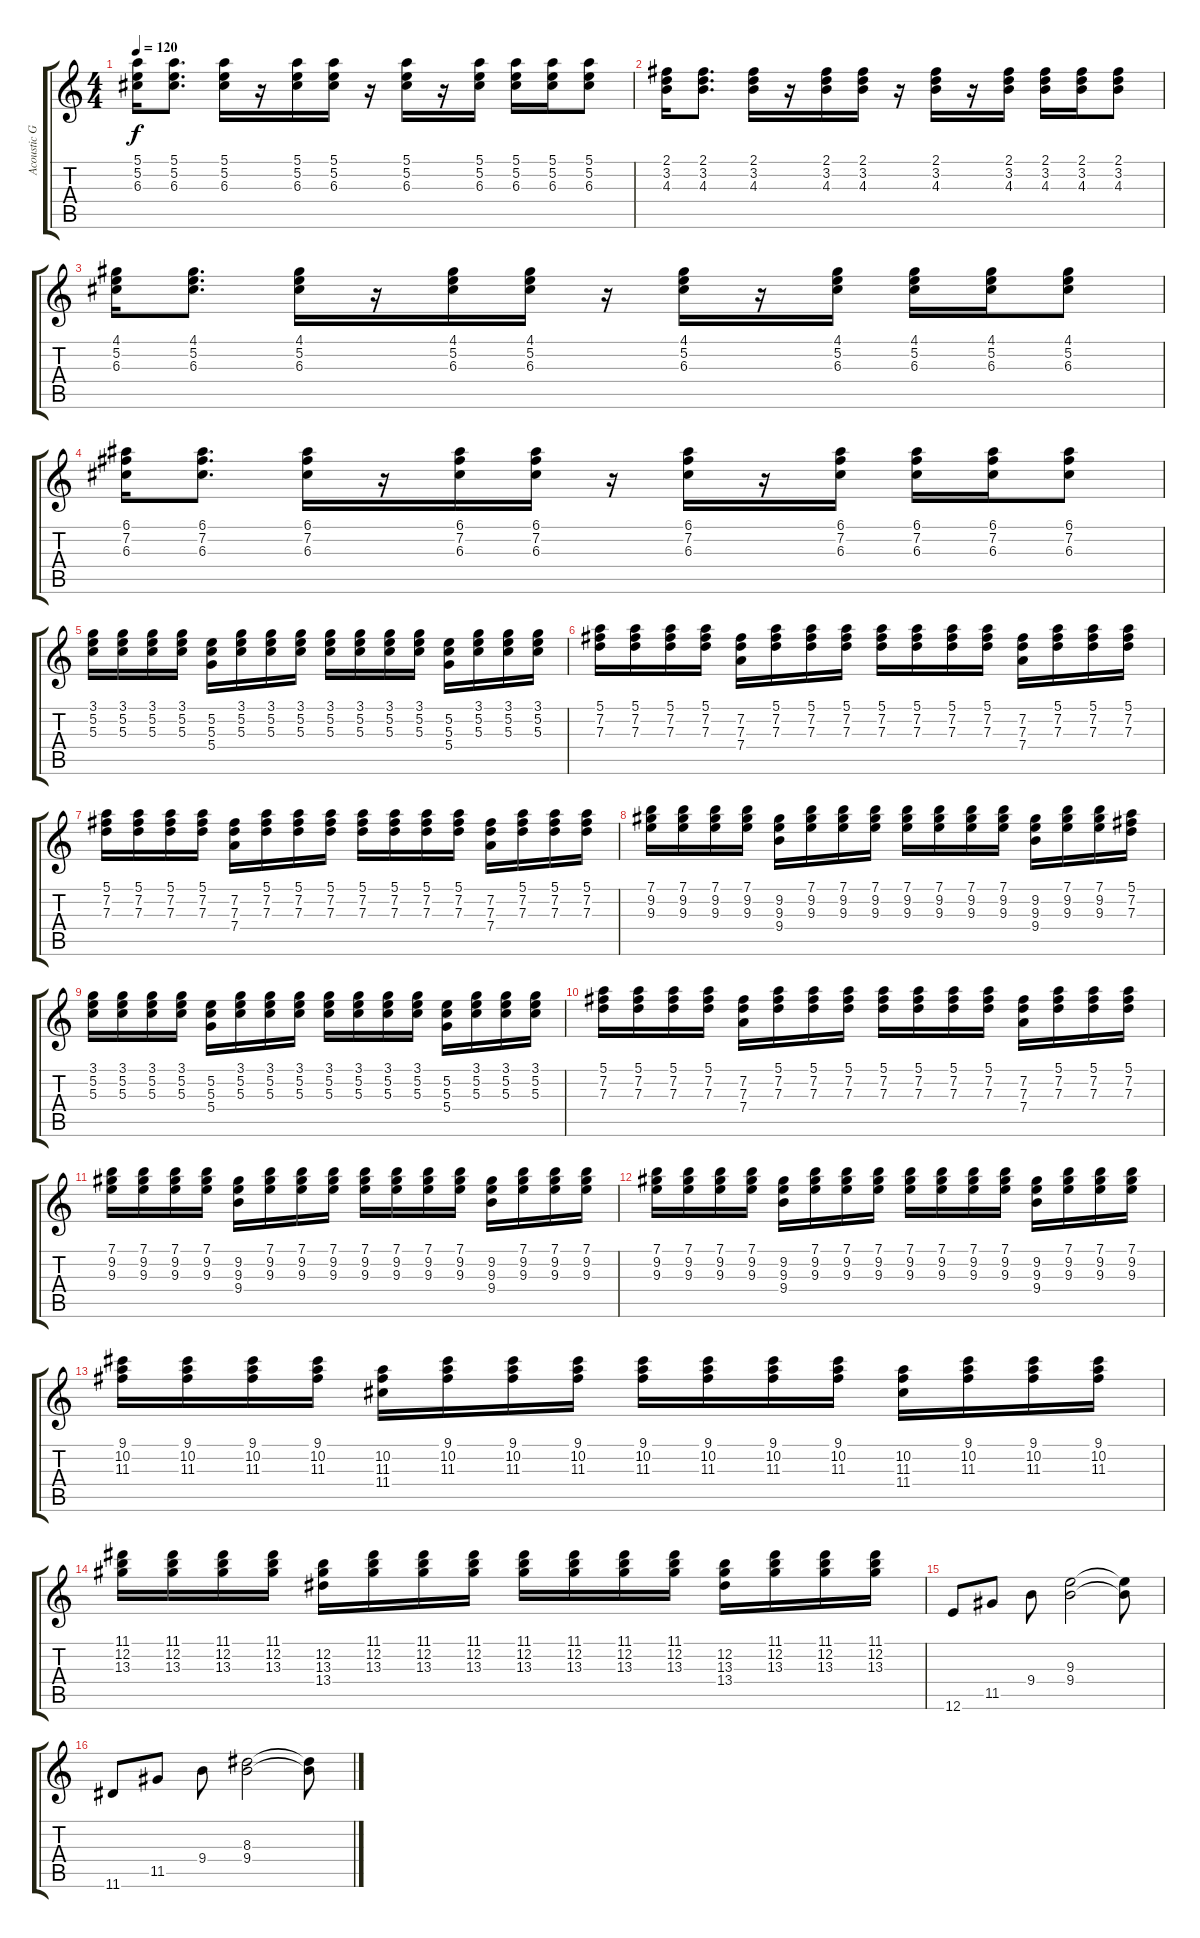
\track ("Acoustic Guitar 1" "Acoustic G") {instrument acousticguitarsteel}
\staff {score tabs}
\tuning (E4 B3 G3 D3 A2 E2) {hide}
\ts (4 4)
\tempo 120
\clef g2
\ks c
(5.1 5.2 6.3).16{dy f} (5.1 5.2 6.3).8{d} (5.1 5.2 6.3).16 r.16 (5.1 5.2 6.3).16 (5.1 5.2 6.3).16 r.16 (5.1 5.2 6.3).16 r.16 (5.1 5.2 6.3).16 (5.1 5.2 6.3).16 (5.1 5.2 6.3).16 (5.1 5.2 6.3).8 |
(2.1 3.2 4.3).16 (2.1 3.2 4.3).8{d} (2.1 3.2 4.3).16 r.16 (2.1 3.2 4.3).16 (2.1 3.2 4.3).16 r.16 (2.1 3.2 4.3).16 r.16 (2.1 3.2 4.3).16 (2.1 3.2 4.3).16 (2.1 3.2 4.3).16 (2.1 3.2 4.3).8 |
(4.1 5.2 6.3).16 (4.1 5.2 6.3).8{d} (4.1 5.2 6.3).16 r.16 (4.1 5.2 6.3).16 (4.1 5.2 6.3).16 r.16 (4.1 5.2 6.3).16 r.16 (4.1 5.2 6.3).16 (4.1 5.2 6.3).16 (4.1 5.2 6.3).16 (4.1 5.2 6.3).8 |
(6.1 7.2 6.3).16 (6.1 7.2 6.3).8{d} (6.1 7.2 6.3).16 r.16 (6.1 7.2 6.3).16 (6.1 7.2 6.3).16 r.16 (6.1 7.2 6.3).16 r.16 (6.1 7.2 6.3).16 (6.1 7.2 6.3).16 (6.1 7.2 6.3).16 (6.1 7.2 6.3).8 |
(3.1 5.2 5.3).16 (3.1 5.2 5.3).16 (3.1 5.2 5.3).16 (3.1 5.2 5.3).16 (5.2 5.3 5.4).16 (3.1 5.2 5.3).16 (3.1 5.2 5.3).16 (3.1 5.2 5.3).16 (3.1 5.2 5.3).16 (3.1 5.2 5.3).16 (3.1 5.2 5.3).16 (3.1 5.2 5.3).16 (5.2 5.3 5.4).16 (3.1 5.2 5.3).16 (3.1 5.2 5.3).16 (3.1 5.2 5.3).16 |
(5.1 7.2 7.3).16 (5.1 7.2 7.3).16 (5.1 7.2 7.3).16 (5.1 7.2 7.3).16 (7.2 7.3 7.4).16 (5.1 7.2 7.3).16 (5.1 7.2 7.3).16 (5.1 7.2 7.3).16 (5.1 7.2 7.3).16 (5.1 7.2 7.3).16 (5.1 7.2 7.3).16 (5.1 7.2 7.3).16 (7.2 7.3 7.4).16 (5.1 7.2 7.3).16 (5.1 7.2 7.3).16 (5.1 7.2 7.3).16 |
(5.1 7.2 7.3).16 (5.1 7.2 7.3).16 (5.1 7.2 7.3).16 (5.1 7.2 7.3).16 (7.2 7.3 7.4).16 (5.1 7.2 7.3).16 (5.1 7.2 7.3).16 (5.1 7.2 7.3).16 (5.1 7.2 7.3).16 (5.1 7.2 7.3).16 (5.1 7.2 7.3).16 (5.1 7.2 7.3).16 (7.2 7.3 7.4).16 (5.1 7.2 7.3).16 (5.1 7.2 7.3).16 (5.1 7.2 7.3).16 |
(7.1 9.2 9.3).16 (7.1 9.2 9.3).16 (7.1 9.2 9.3).16 (7.1 9.2 9.3).16 (9.2 9.3 9.4).16 (7.1 9.2 9.3).16 (7.1 9.2 9.3).16 (7.1 9.2 9.3).16 (7.1 9.2 9.3).16 (7.1 9.2 9.3).16 (7.1 9.2 9.3).16 (7.1 9.2 9.3).16 (9.2 9.3 9.4).16 (7.1 9.2 9.3).16 (7.1 9.2 9.3).16 (5.1 7.2 7.3).16 |
(3.1 5.2 5.3).16 (3.1 5.2 5.3).16 (3.1 5.2 5.3).16 (3.1 5.2 5.3).16 (5.2 5.3 5.4).16 (3.1 5.2 5.3).16 (3.1 5.2 5.3).16 (3.1 5.2 5.3).16 (3.1 5.2 5.3).16 (3.1 5.2 5.3).16 (3.1 5.2 5.3).16 (3.1 5.2 5.3).16 (5.2 5.3 5.4).16 (3.1 5.2 5.3).16 (3.1 5.2 5.3).16 (3.1 5.2 5.3).16 |
(5.1 7.2 7.3).16 (5.1 7.2 7.3).16 (5.1 7.2 7.3).16 (5.1 7.2 7.3).16 (7.2 7.3 7.4).16 (5.1 7.2 7.3).16 (5.1 7.2 7.3).16 (5.1 7.2 7.3).16 (5.1 7.2 7.3).16 (5.1 7.2 7.3).16 (5.1 7.2 7.3).16 (5.1 7.2 7.3).16 (7.2 7.3 7.4).16 (5.1 7.2 7.3).16 (5.1 7.2 7.3).16 (5.1 7.2 7.3).16 |
(7.1 9.2 9.3).16 (7.1 9.2 9.3).16 (7.1 9.2 9.3).16 (7.1 9.2 9.3).16 (9.2 9.3 9.4).16 (7.1 9.2 9.3).16 (7.1 9.2 9.3).16 (7.1 9.2 9.3).16 (7.1 9.2 9.3).16 (7.1 9.2 9.3).16 (7.1 9.2 9.3).16 (7.1 9.2 9.3).16 (9.2 9.3 9.4).16 (7.1 9.2 9.3).16 (7.1 9.2 9.3).16 (7.1 9.2 9.3).16 |
(7.1 9.2 9.3).16 (7.1 9.2 9.3).16 (7.1 9.2 9.3).16 (7.1 9.2 9.3).16 (9.2 9.3 9.4).16 (7.1 9.2 9.3).16 (7.1 9.2 9.3).16 (7.1 9.2 9.3).16 (7.1 9.2 9.3).16 (7.1 9.2 9.3).16 (7.1 9.2 9.3).16 (7.1 9.2 9.3).16 (9.2 9.3 9.4).16 (7.1 9.2 9.3).16 (7.1 9.2 9.3).16 (7.1 9.2 9.3).16 |
(9.1 10.2 11.3).16 (9.1 10.2 11.3).16 (9.1 10.2 11.3).16 (9.1 10.2 11.3).16 (10.2 11.3 11.4).16 (9.1 10.2 11.3).16 (9.1 10.2 11.3).16 (9.1 10.2 11.3).16 (9.1 10.2 11.3).16 (9.1 10.2 11.3).16 (9.1 10.2 11.3).16 (9.1 10.2 11.3).16 (10.2 11.3 11.4).16 (9.1 10.2 11.3).16 (9.1 10.2 11.3).16 (9.1 10.2 11.3).16 |
(11.1 12.2 13.3).16 (11.1 12.2 13.3).16 (11.1 12.2 13.3).16 (11.1 12.2 13.3).16 (12.2 13.3 13.4).16 (11.1 12.2 13.3).16 (11.1 12.2 13.3).16 (11.1 12.2 13.3).16 (11.1 12.2 13.3).16 (11.1 12.2 13.3).16 (11.1 12.2 13.3).16 (11.1 12.2 13.3).16 (12.2 13.3 13.4).16 (11.1 12.2 13.3).16 (11.1 12.2 13.3).16 (11.1 12.2 13.3).16 |
12.6.8 11.5.8 9.4.8 (9.3 9.4).2 (9.3{t} 9.4{t}).8 |
11.6.8 11.5.8 9.4.8 (8.3 9.4).2 (8.3{t} 9.4{t}).8
